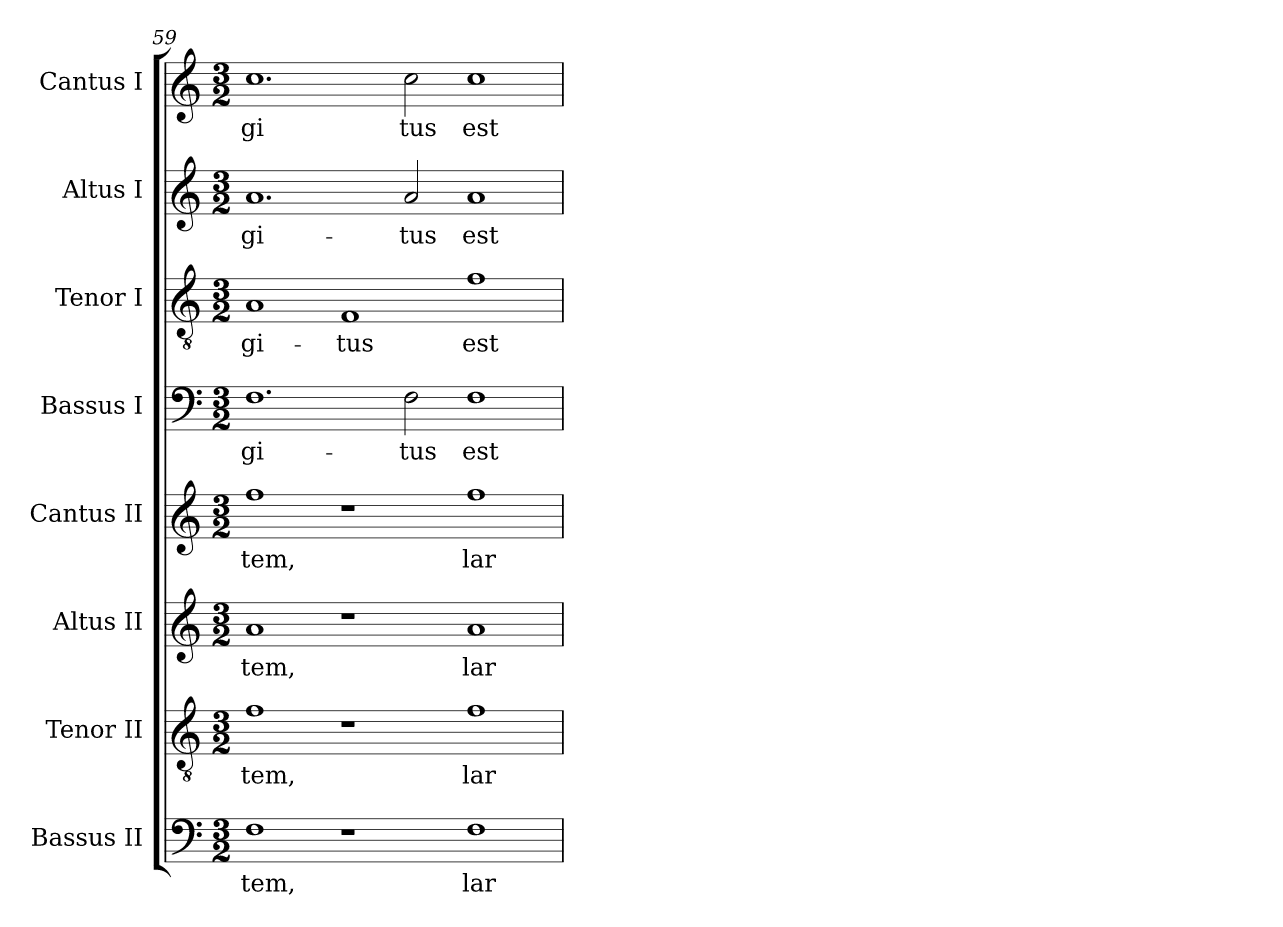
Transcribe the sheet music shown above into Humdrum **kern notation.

**kern	**text	**kern	**text	**kern	**text	**kern	**text	**kern	**text	**kern	**text	**kern	**text	**kern	**text
*part8	*part8	*part7	*part7	*part6	*part6	*part5	*part5	*part4	*part4	*part3	*part3	*part2	*part2	*part1	*part1
*staff8	*staff8	*staff7	*staff7	*staff6	*staff6	*staff5	*staff5	*staff4	*staff4	*staff3	*staff3	*staff2	*staff2	*staff1	*staff1
*I"Bassus II	*	*I"Tenor II	*	*I"Altus II	*	*I"Cantus II	*	*I"Bassus I	*	*I"Tenor I	*	*I"Altus I	*	*I"Cantus I	*
*clefF4	*	*clefGv2	*	*clefG2	*	*clefG2	*	*clefF4	*	*clefGv2	*	*clefG2	*	*clefG2	*
*	*	*	*	*k[]	*	*	*	*	*	*	*	*	*	*	*
*	*	*	*	*C:	*	*	*	*	*	*	*	*	*	*	*
*M3/2	*	*M3/2	*	*M3/2	*	*M3/2	*	*M3/2	*	*M3/2	*	*M3/2	*	*M3/2	*
=59	=59	=59	=59	=59	=59	=59	=59	=59	=59	=59	=59	=59	=59	=59	=59
!	!LO:LY:b:cj	!	!LO:LY:b:cj	!	!LO:LY:b:cj	!	!LO:LY:b:cj	!	!LO:LY:b:cj	!	!LO:LY:b:cj	!	!LO:LY:b:cj	!	!LO:LY:b:cj
1F	-tem,	1f	-tem,	1a	-tem,	1ff	tem,	1.F	-gi-	1A	-gi-	1.a	-gi-	1.cc	gi
!	!	!	!	!	!	!	!	!	!	!	!LO:LY:b:cj	!	!	!	!
1r	.	1r	.	1r	.	1r	.	.	.	1F	-tus	.	.	.	.
!	!	!	!	!	!	!	!	!	!LO:LY:b:cj	!	!	!	!LO:LY:b:cj	!	!LO:LY:b:cj
.	.	.	.	.	.	.	.	2F\	-tus	.	.	2a/	-tus	2cc\	tus
!	!LO:LY:b:cj	!	!LO:LY:b:cj	!	!LO:LY:b:cj	!	!LO:LY:b:cj	!	!LO:LY:b:cj	!	!LO:LY:b:cj	!	!LO:LY:b:cj	!	!LO:LY:b:cj
1F	lar-	1f	lar-	1a	lar-	1ff	lar	1F	est	1f	est	1a	est	1cc	est
=	=	=	=	=	=	=	=	=	=	=	=	=	=	=	=
*-	*-	*-	*-	*-	*-	*-	*-	*-	*-	*-	*-	*-	*-	*-	*-
